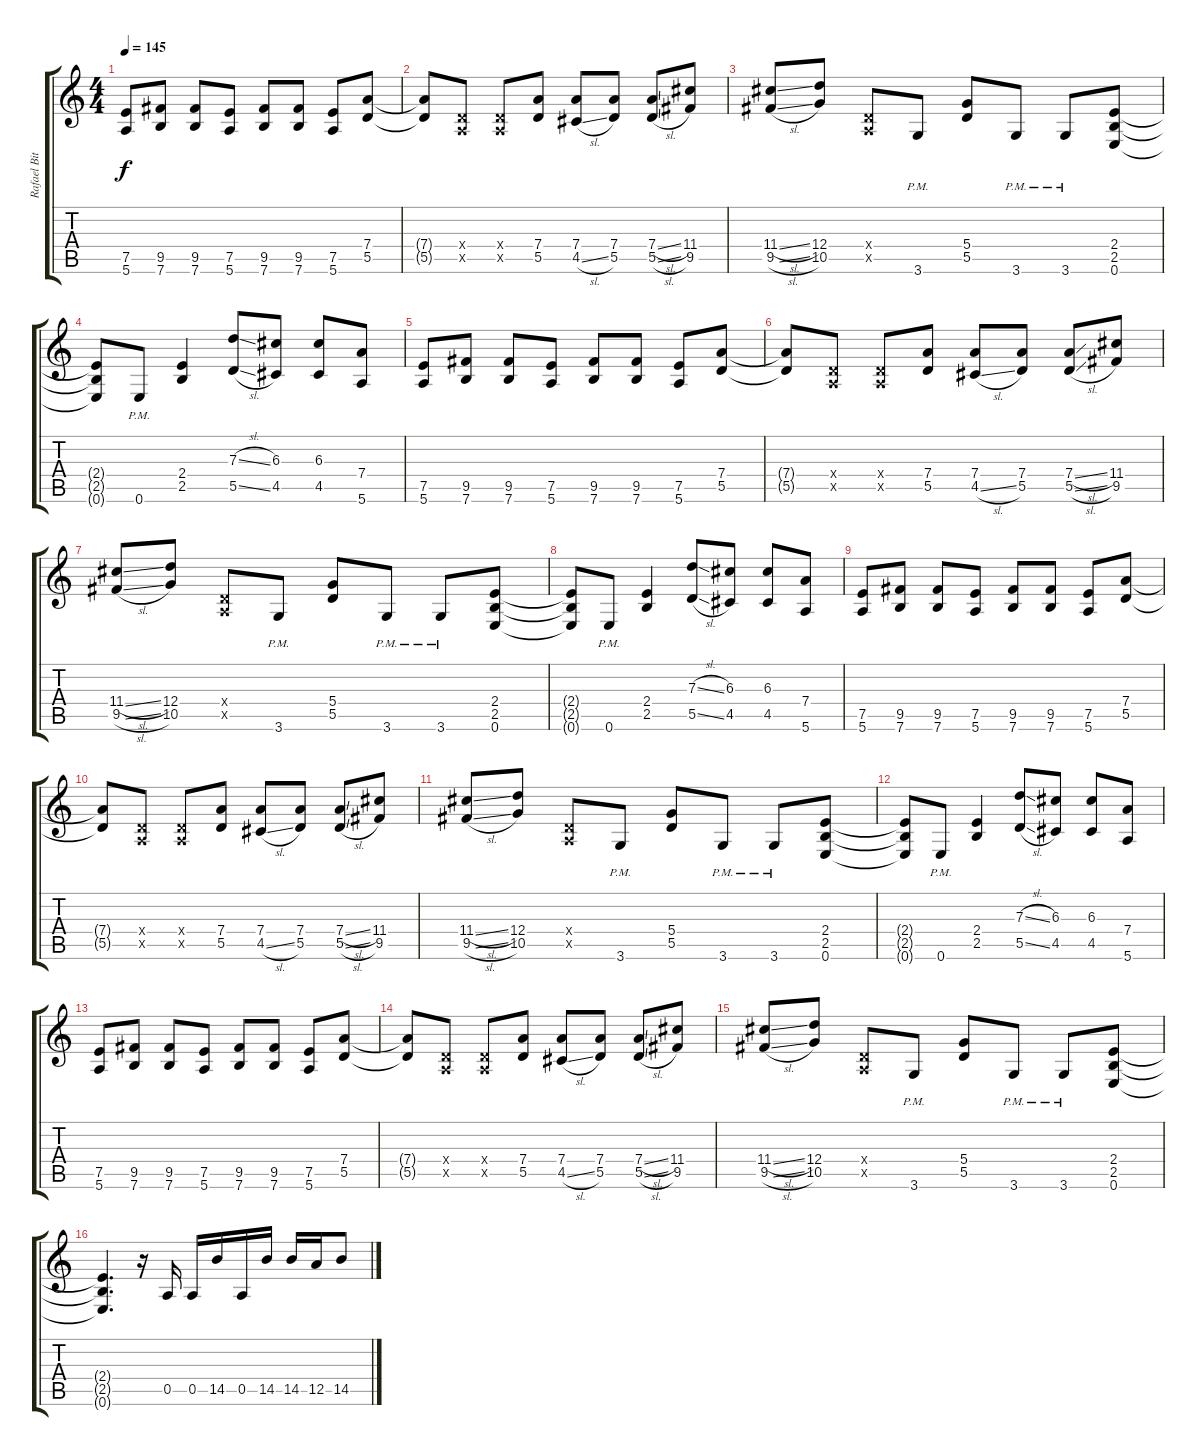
\track ("Rafael Bittencourt" "Rafael Bit") {instrument distortionguitar}
\staff {score tabs}
\tuning (E4 B3 G3 D3 A2 E2) {hide}
\ts (4 4)
\tempo 145
\clef g2
\ks c
(7.5 5.6).8{dy f instrument distortionguitar} (9.5 7.6).8 (9.5 7.6).8 (7.5 5.6).8 (9.5 7.6).8 (9.5 7.6).8 (7.5 5.6).8 (7.4 5.5).8 |
(7.4{t} 5.5{t}).8 (0.4{x} 0.5{x}).8 (0.4{x} 0.5{x}).8 (7.4 5.5).8 (7.4 4.5{sl}).8 (7.4 5.5).8 (7.4{sl} 5.5{sl}).8 (11.4 9.5).8 |
(11.4{sl} 9.5{sl}).8 (12.4 10.5).8 (0.4{x} 0.5{x}).8 3.6{pm}.8 (5.4 5.5).8 3.6{pm}.8 3.6{pm}.8 (2.4 2.5 0.6).8 |
(2.4{t} 2.5{t} 0.6{t}).8 0.6{pm}.8 (2.4 2.5).4 (7.3{sl} 5.5{sl}).8 (6.3 4.5).8 (6.3 4.5).8 (7.4 5.6).8 |
(7.5 5.6).8 (9.5 7.6).8 (9.5 7.6).8 (7.5 5.6).8 (9.5 7.6).8 (9.5 7.6).8 (7.5 5.6).8 (7.4 5.5).8 |
(7.4{t} 5.5{t}).8 (0.4{x} 0.5{x}).8 (0.4{x} 0.5{x}).8 (7.4 5.5).8 (7.4 4.5{sl}).8 (7.4 5.5).8 (7.4{sl} 5.5{sl}).8 (11.4 9.5).8 |
(11.4{sl} 9.5{sl}).8 (12.4 10.5).8 (0.4{x} 0.5{x}).8 3.6{pm}.8 (5.4 5.5).8 3.6{pm}.8 3.6{pm}.8 (2.4 2.5 0.6).8 |
(2.4{t} 2.5{t} 0.6{t}).8 0.6{pm}.8 (2.4 2.5).4 (7.3{sl} 5.5{sl}).8 (6.3 4.5).8 (6.3 4.5).8 (7.4 5.6).8 |
(7.5 5.6).8 (9.5 7.6).8 (9.5 7.6).8 (7.5 5.6).8 (9.5 7.6).8 (9.5 7.6).8 (7.5 5.6).8 (7.4 5.5).8 |
(7.4{t} 5.5{t}).8 (0.4{x} 0.5{x}).8 (0.4{x} 0.5{x}).8 (7.4 5.5).8 (7.4 4.5{sl}).8 (7.4 5.5).8 (7.4{sl} 5.5{sl}).8 (11.4 9.5).8 |
(11.4{sl} 9.5{sl}).8 (12.4 10.5).8 (0.4{x} 0.5{x}).8 3.6{pm}.8 (5.4 5.5).8 3.6{pm}.8 3.6{pm}.8 (2.4 2.5 0.6).8 |
(2.4{t} 2.5{t} 0.6{t}).8 0.6{pm}.8 (2.4 2.5).4 (7.3{sl} 5.5{sl}).8 (6.3 4.5).8 (6.3 4.5).8 (7.4 5.6).8 |
(7.5 5.6).8 (9.5 7.6).8 (9.5 7.6).8 (7.5 5.6).8 (9.5 7.6).8 (9.5 7.6).8 (7.5 5.6).8 (7.4 5.5).8 |
(7.4{t} 5.5{t}).8 (0.4{x} 0.5{x}).8 (0.4{x} 0.5{x}).8 (7.4 5.5).8 (7.4 4.5{sl}).8 (7.4 5.5).8 (7.4{sl} 5.5{sl}).8 (11.4 9.5).8 |
(11.4{sl} 9.5{sl}).8 (12.4 10.5).8 (0.4{x} 0.5{x}).8 3.6{pm}.8 (5.4 5.5).8 3.6{pm}.8 3.6{pm}.8 (2.4 2.5 0.6).8 |
(2.4{t} 2.5{t} 0.6{t}).4{d} r.16 0.5.16 0.5.16 14.5.16 0.5.16 14.5.16 14.5.16 12.5.16 14.5.8
